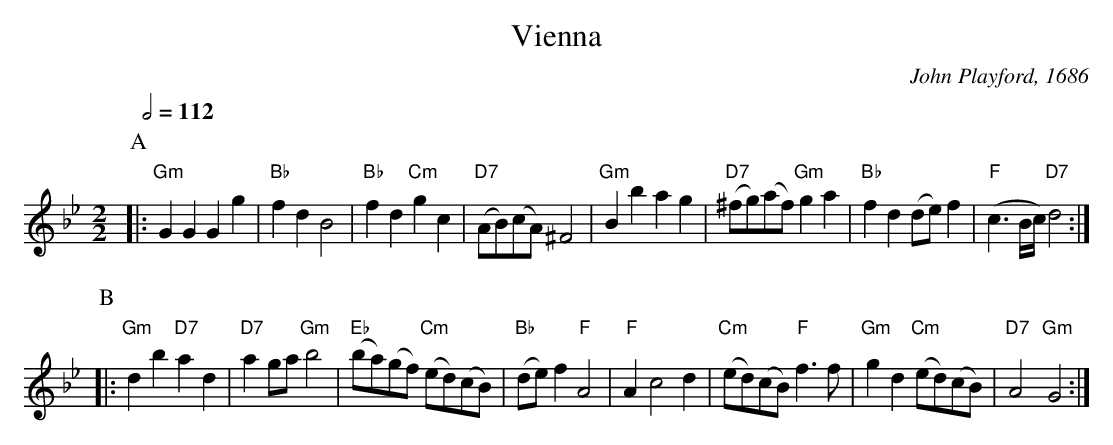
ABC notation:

X:1
T:Vienna
C:John Playford, 1686
Q:1/2=112
M:2/2
L:1/8
K:Gm
P:A
|: "Gm"G2G2 G2g2 | "Bb"f2d2 B4 | "Bb"f2d2 "Cm"g2c2 | "D7"(AB)(cA) ^F4 |\
"Gm"B2b2 a2g2 | "D7"(^fg)(af) "Gm"g2a2 | "Bb"f2d2 (de)f2 | "F"(c3 B/c/) "D7"d4 :|
P:B
|: "Gm"d2b2 "D7"a2d2 | "D7"a2ga "Gm"b4 | "Eb"(ba)(gf) "Cm"(ed)(cB) | "Bb"(de)f2 "F"A4 |\
"F"A2 c4 d2 | "Cm"(ed)(cB) "F"f3f | "Gm"g2d2 "Cm"(ed)(cB) | "D7"A4 "Gm"G4 :|
